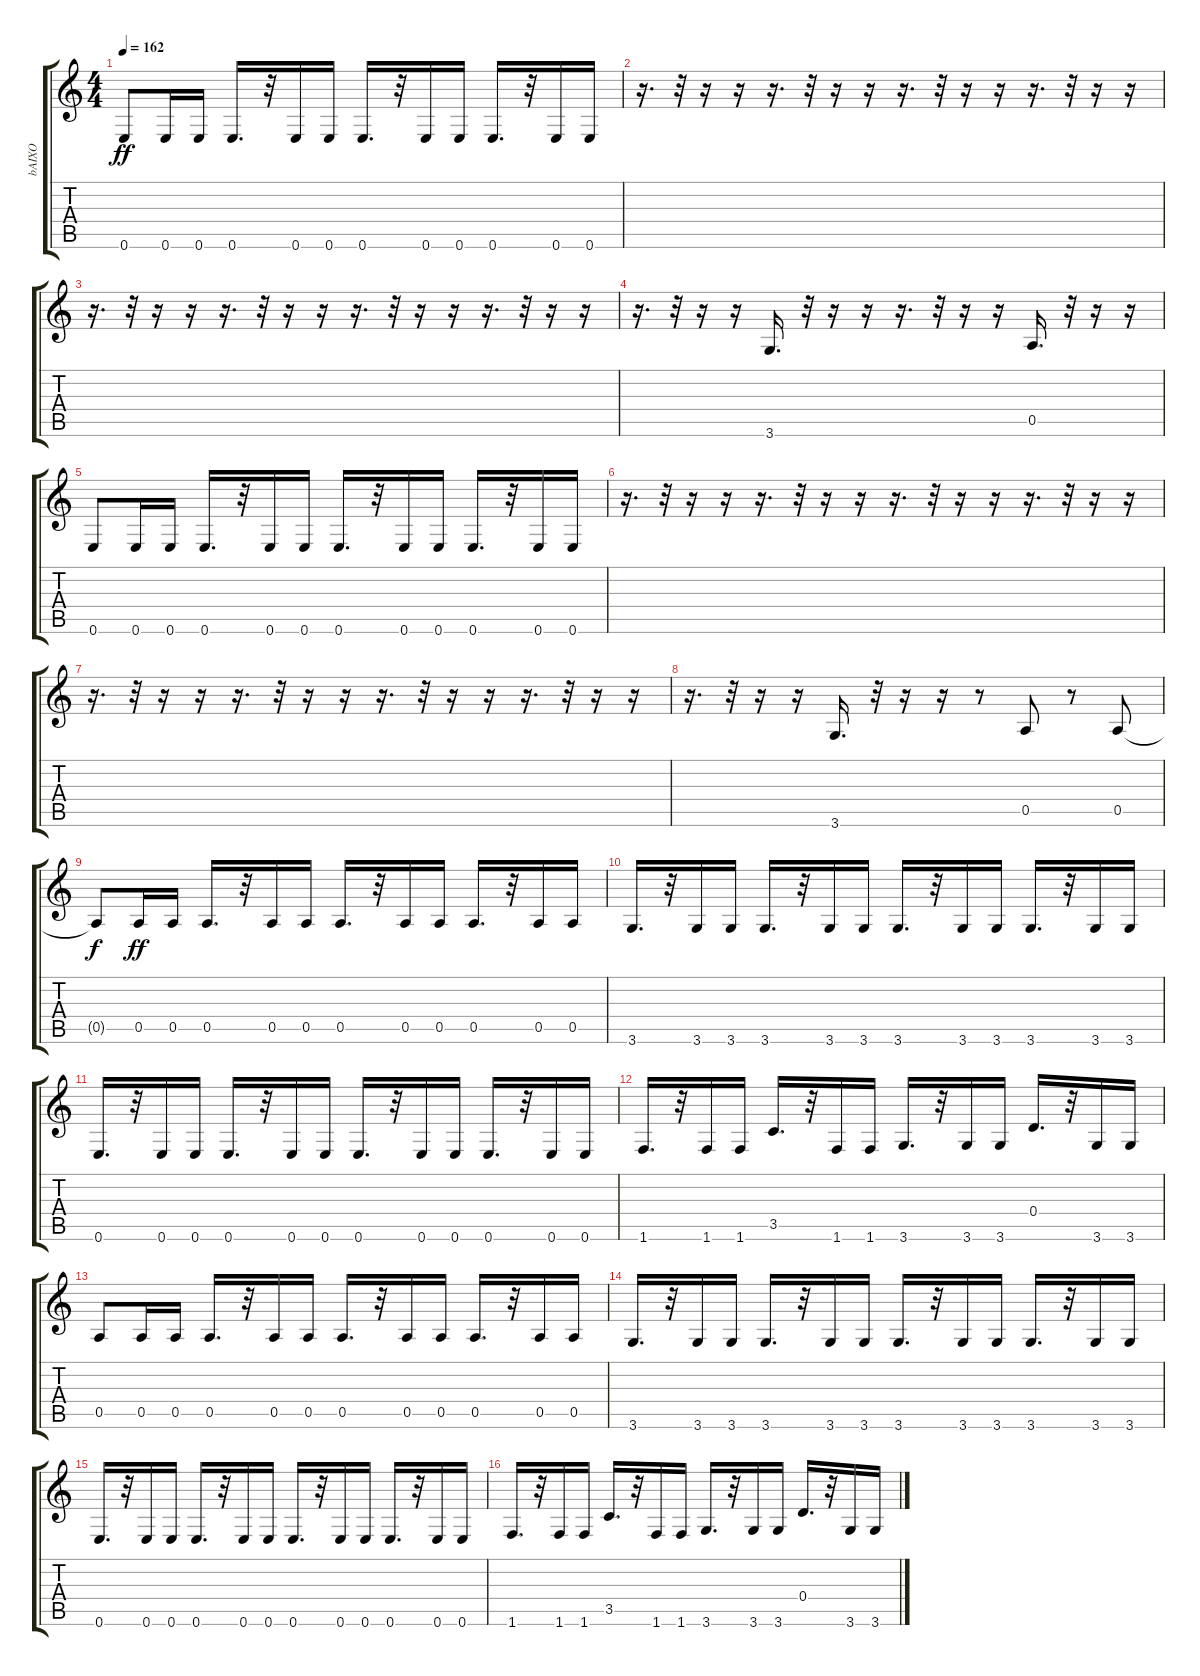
\track ("bAIXO" "bAIXO") {instrument electricbassfinger}
\staff {score tabs}
\tuning (E4 B3 G3 D3 A2 E2) {hide}
\ts (4 4)
\tempo 162
\clef g2
\ks c
0.6.8{dy ff} 0.6.16 0.6.16 0.6.16{d} r.32 0.6.16 0.6.16 0.6.16{d} r.32 0.6.16 0.6.16 0.6.16{d} r.32 0.6.16 0.6.16 |
r.16{d} r.32 r.16 r.16 r.16{d} r.32 r.16 r.16 r.16{d} r.32 r.16 r.16 r.16{d} r.32 r.16 r.16 |
r.16{d} r.32 r.16 r.16 r.16{d} r.32 r.16 r.16 r.16{d} r.32 r.16 r.16 r.16{d} r.32 r.16 r.16 |
r.16{d} r.32 r.16 r.16 3.6.16{d} r.32 r.16 r.16 r.16{d} r.32 r.16 r.16 0.5.16{d} r.32 r.16 r.16 |
0.6.8 0.6.16 0.6.16 0.6.16{d} r.32 0.6.16 0.6.16 0.6.16{d} r.32 0.6.16 0.6.16 0.6.16{d} r.32 0.6.16 0.6.16 |
r.16{d} r.32 r.16 r.16 r.16{d} r.32 r.16 r.16 r.16{d} r.32 r.16 r.16 r.16{d} r.32 r.16 r.16 |
r.16{d} r.32 r.16 r.16 r.16{d} r.32 r.16 r.16 r.16{d} r.32 r.16 r.16 r.16{d} r.32 r.16 r.16 |
r.16{d} r.32 r.16 r.16 3.6.16{d} r.32 r.16 r.16 r.8 0.5.8 r.8 0.5.8 |
0.5{t}.8{dy f} 0.5.16{dy ff} 0.5.16 0.5.16{d} r.32 0.5.16 0.5.16 0.5.16{d} r.32 0.5.16 0.5.16 0.5.16{d} r.32 0.5.16 0.5.16 |
3.6.16{d} r.32 3.6.16 3.6.16 3.6.16{d} r.32 3.6.16 3.6.16 3.6.16{d} r.32 3.6.16 3.6.16 3.6.16{d} r.32 3.6.16 3.6.16 |
0.6.16{d} r.32 0.6.16 0.6.16 0.6.16{d} r.32 0.6.16 0.6.16 0.6.16{d} r.32 0.6.16 0.6.16 0.6.16{d} r.32 0.6.16 0.6.16 |
1.6.16{d} r.32 1.6.16 1.6.16 3.5.16{d} r.32 1.6.16 1.6.16 3.6.16{d} r.32 3.6.16 3.6.16 0.4.16{d} r.32 3.6.16 3.6.16 |
0.5.8 0.5.16 0.5.16 0.5.16{d} r.32 0.5.16 0.5.16 0.5.16{d} r.32 0.5.16 0.5.16 0.5.16{d} r.32 0.5.16 0.5.16 |
3.6.16{d} r.32 3.6.16 3.6.16 3.6.16{d} r.32 3.6.16 3.6.16 3.6.16{d} r.32 3.6.16 3.6.16 3.6.16{d} r.32 3.6.16 3.6.16 |
0.6.16{d} r.32 0.6.16 0.6.16 0.6.16{d} r.32 0.6.16 0.6.16 0.6.16{d} r.32 0.6.16 0.6.16 0.6.16{d} r.32 0.6.16 0.6.16 |
1.6.16{d} r.32 1.6.16 1.6.16 3.5.16{d} r.32 1.6.16 1.6.16 3.6.16{d} r.32 3.6.16 3.6.16 0.4.16{d} r.32 3.6.16 3.6.16
